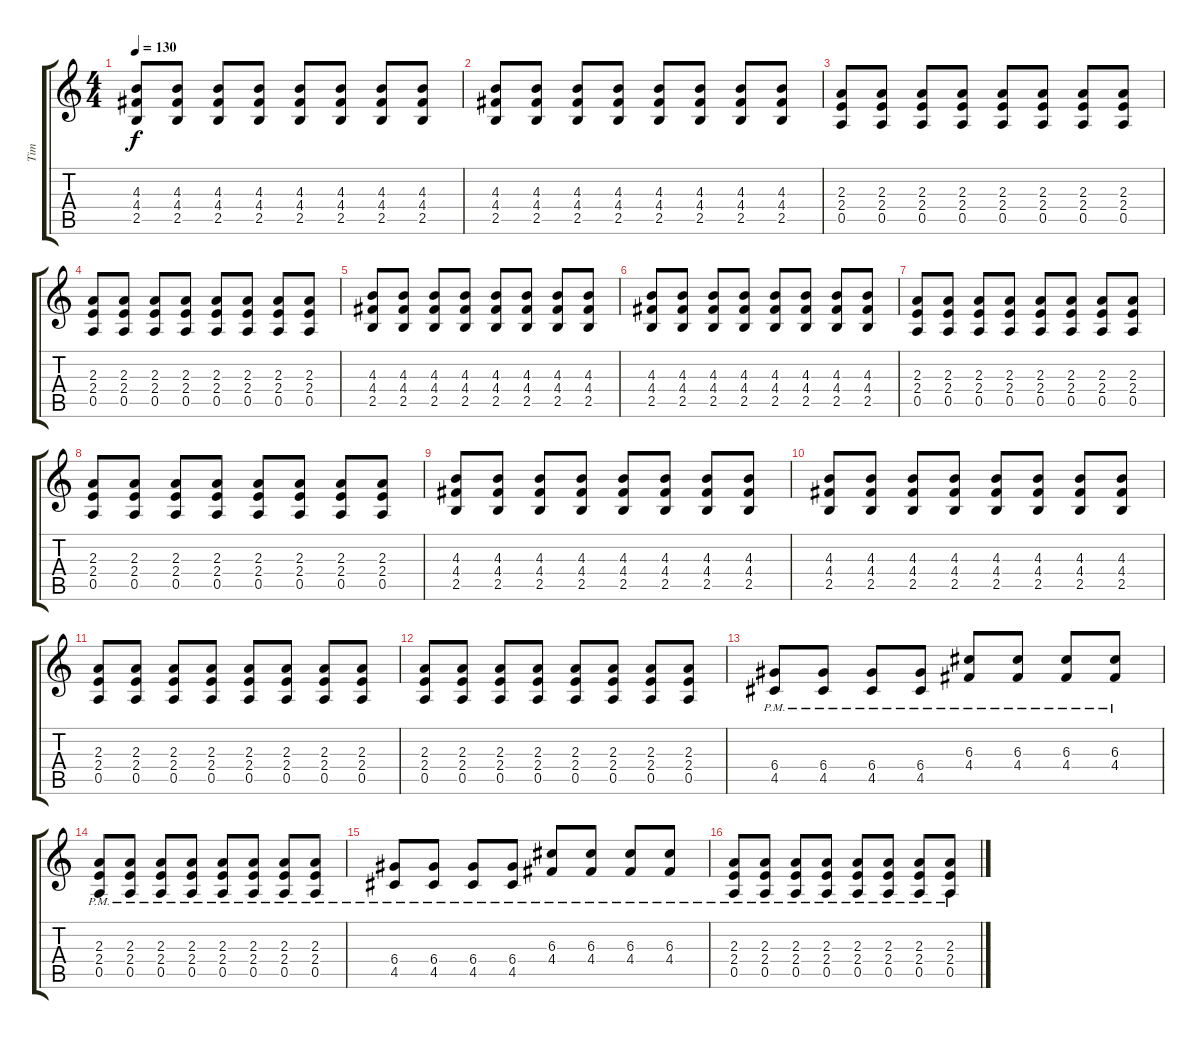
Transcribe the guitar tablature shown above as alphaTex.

\track ("Tim" "Tim") {instrument distortionguitar}
\staff {score tabs}
\tuning (E4 B3 G3 D3 A2 E2) {hide}
\ts (4 4)
\tempo 130
\clef g2
\ks c
(4.3 4.4 2.5).8{dy f} (4.3 4.4 2.5).8 (4.3 4.4 2.5).8 (4.3 4.4 2.5).8 (4.3 4.4 2.5).8 (4.3 4.4 2.5).8 (4.3 4.4 2.5).8 (4.3 4.4 2.5).8 |
(4.3 4.4 2.5).8 (4.3 4.4 2.5).8 (4.3 4.4 2.5).8 (4.3 4.4 2.5).8 (4.3 4.4 2.5).8 (4.3 4.4 2.5).8 (4.3 4.4 2.5).8 (4.3 4.4 2.5).8 |
(2.3 2.4 0.5).8 (2.3 2.4 0.5).8 (2.3 2.4 0.5).8 (2.3 2.4 0.5).8 (2.3 2.4 0.5).8 (2.3 2.4 0.5).8 (2.3 2.4 0.5).8 (2.3 2.4 0.5).8 |
(2.3 2.4 0.5).8 (2.3 2.4 0.5).8 (2.3 2.4 0.5).8 (2.3 2.4 0.5).8 (2.3 2.4 0.5).8 (2.3 2.4 0.5).8 (2.3 2.4 0.5).8 (2.3 2.4 0.5).8 |
(4.3 4.4 2.5).8 (4.3 4.4 2.5).8 (4.3 4.4 2.5).8 (4.3 4.4 2.5).8 (4.3 4.4 2.5).8 (4.3 4.4 2.5).8 (4.3 4.4 2.5).8 (4.3 4.4 2.5).8 |
(4.3 4.4 2.5).8 (4.3 4.4 2.5).8 (4.3 4.4 2.5).8 (4.3 4.4 2.5).8 (4.3 4.4 2.5).8 (4.3 4.4 2.5).8 (4.3 4.4 2.5).8 (4.3 4.4 2.5).8 |
(2.3 2.4 0.5).8 (2.3 2.4 0.5).8 (2.3 2.4 0.5).8 (2.3 2.4 0.5).8 (2.3 2.4 0.5).8 (2.3 2.4 0.5).8 (2.3 2.4 0.5).8 (2.3 2.4 0.5).8 |
(2.3 2.4 0.5).8 (2.3 2.4 0.5).8 (2.3 2.4 0.5).8 (2.3 2.4 0.5).8 (2.3 2.4 0.5).8 (2.3 2.4 0.5).8 (2.3 2.4 0.5).8 (2.3 2.4 0.5).8 |
(4.3 4.4 2.5).8 (4.3 4.4 2.5).8 (4.3 4.4 2.5).8 (4.3 4.4 2.5).8 (4.3 4.4 2.5).8 (4.3 4.4 2.5).8 (4.3 4.4 2.5).8 (4.3 4.4 2.5).8 |
(4.3 4.4 2.5).8 (4.3 4.4 2.5).8 (4.3 4.4 2.5).8 (4.3 4.4 2.5).8 (4.3 4.4 2.5).8 (4.3 4.4 2.5).8 (4.3 4.4 2.5).8 (4.3 4.4 2.5).8 |
(2.3 2.4 0.5).8 (2.3 2.4 0.5).8 (2.3 2.4 0.5).8 (2.3 2.4 0.5).8 (2.3 2.4 0.5).8 (2.3 2.4 0.5).8 (2.3 2.4 0.5).8 (2.3 2.4 0.5).8 |
(2.3 2.4 0.5).8 (2.3 2.4 0.5).8 (2.3 2.4 0.5).8 (2.3 2.4 0.5).8 (2.3 2.4 0.5).8 (2.3 2.4 0.5).8 (2.3 2.4 0.5).8 (2.3 2.4 0.5).8 |
(6.4{pm} 4.5{pm}).8 (6.4{pm} 4.5{pm}).8 (6.4{pm} 4.5{pm}).8 (6.4{pm} 4.5{pm}).8 (6.3{pm} 4.4{pm}).8 (6.3{pm} 4.4{pm}).8 (6.3{pm} 4.4{pm}).8 (6.3{pm} 4.4{pm}).8 |
(2.3{pm} 2.4{pm} 0.5{pm}).8 (2.3{pm} 2.4{pm} 0.5{pm}).8 (2.3{pm} 2.4{pm} 0.5{pm}).8 (2.3{pm} 2.4{pm} 0.5{pm}).8 (2.3{pm} 2.4{pm} 0.5{pm}).8 (2.3{pm} 2.4{pm} 0.5{pm}).8 (2.3{pm} 2.4{pm} 0.5{pm}).8 (2.3{pm} 2.4{pm} 0.5{pm}).8 |
(6.4{pm} 4.5{pm}).8 (6.4{pm} 4.5{pm}).8 (6.4{pm} 4.5{pm}).8 (6.4{pm} 4.5{pm}).8 (6.3{pm} 4.4{pm}).8 (6.3{pm} 4.4{pm}).8 (6.3{pm} 4.4{pm}).8 (6.3{pm} 4.4{pm}).8 |
(2.3{pm} 2.4{pm} 0.5{pm}).8 (2.3{pm} 2.4{pm} 0.5{pm}).8 (2.3{pm} 2.4{pm} 0.5{pm}).8 (2.3{pm} 2.4{pm} 0.5{pm}).8 (2.3{pm} 2.4{pm} 0.5{pm}).8 (2.3{pm} 2.4{pm} 0.5{pm}).8 (2.3{pm} 2.4{pm} 0.5{pm}).8 (2.3{pm} 2.4{pm} 0.5{pm}).8
